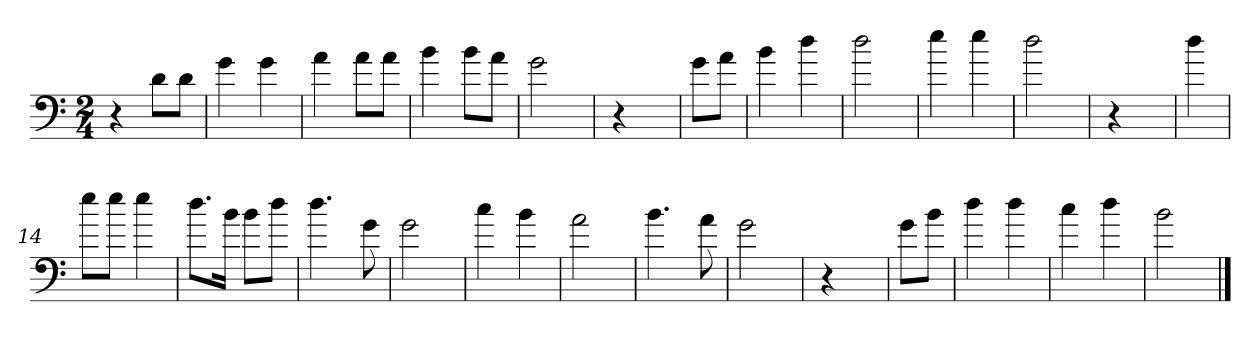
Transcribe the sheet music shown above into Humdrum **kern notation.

**kern
*part1
*staff1
*clefF4
*k[]
*M2/4
=
4r
8d\L
8d\J
=2
4g
4g
=3
4a
8a\L
8a\J
=4
4b
8b\L
8a\J
=5
2g
=6
4r
=7
8g\L
8a\J
=8
4b
4dd
=9
2dd
=10
4ee
4ee
=11
2dd
=12
4r
=13
4dd
=14
8ee\L
8ee\J
4ee
=15
8.dd\L
16b\Jk
8b\L
8dd\J
=16
4.dd
8g
=17
2g
=18
4cc
4b
=19
2a
=20
4.b
8a
=21
2g
=22
4r
=23
8g\L
8b\J
=24
4dd
4dd
=25
4cc
4dd
=26
2b
==
*-
